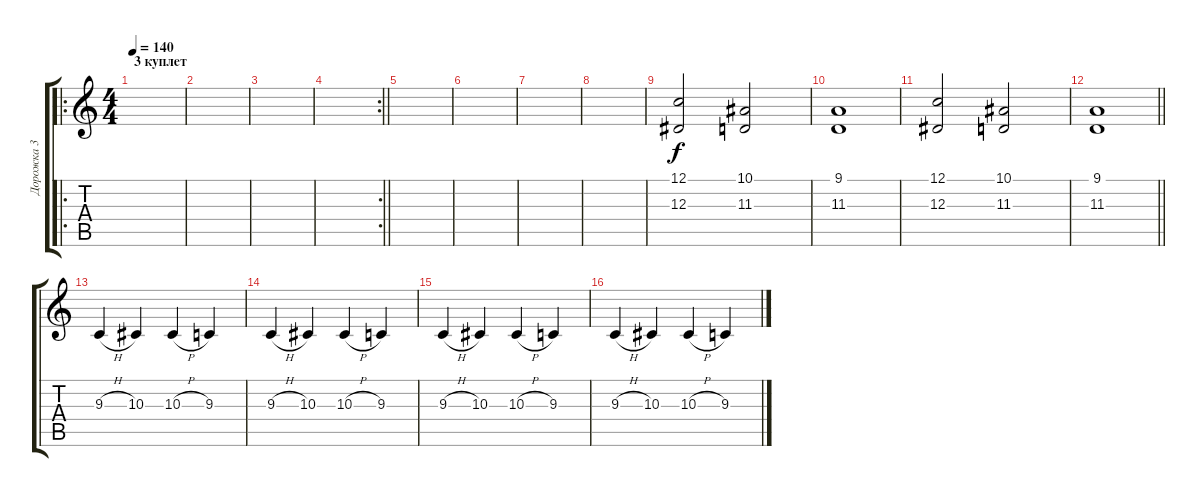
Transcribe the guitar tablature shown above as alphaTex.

\track ("Дорожка 3" "Дорожка 3") {instrument fx4atmosphere}
\staff {score tabs}
\tuning (C4 G3 Eb3 Bb2 F2 C2) {hide}
\ro
\ts (4 4)
\section ("" "3 куплет")
\tempo 140
\clef g2
\ks c
|
|
|
\rc 2
\barLineRight lightlight
|
|
|
|
|
(12.1 12.3).2 (10.1 11.3).2 |
(9.1 11.3).1 |
(12.1 12.3).2 (10.1 11.3).2 |
\barLineRight lightlight
(9.1 11.3).1 |
9.3{h}.4 10.3.4 10.3{h}.4 9.3.4 |
9.3{h}.4 10.3.4 10.3{h}.4 9.3.4 |
9.3{h}.4 10.3.4 10.3{h}.4 9.3.4 |
9.3{h}.4 10.3.4 10.3{h}.4 9.3.4
